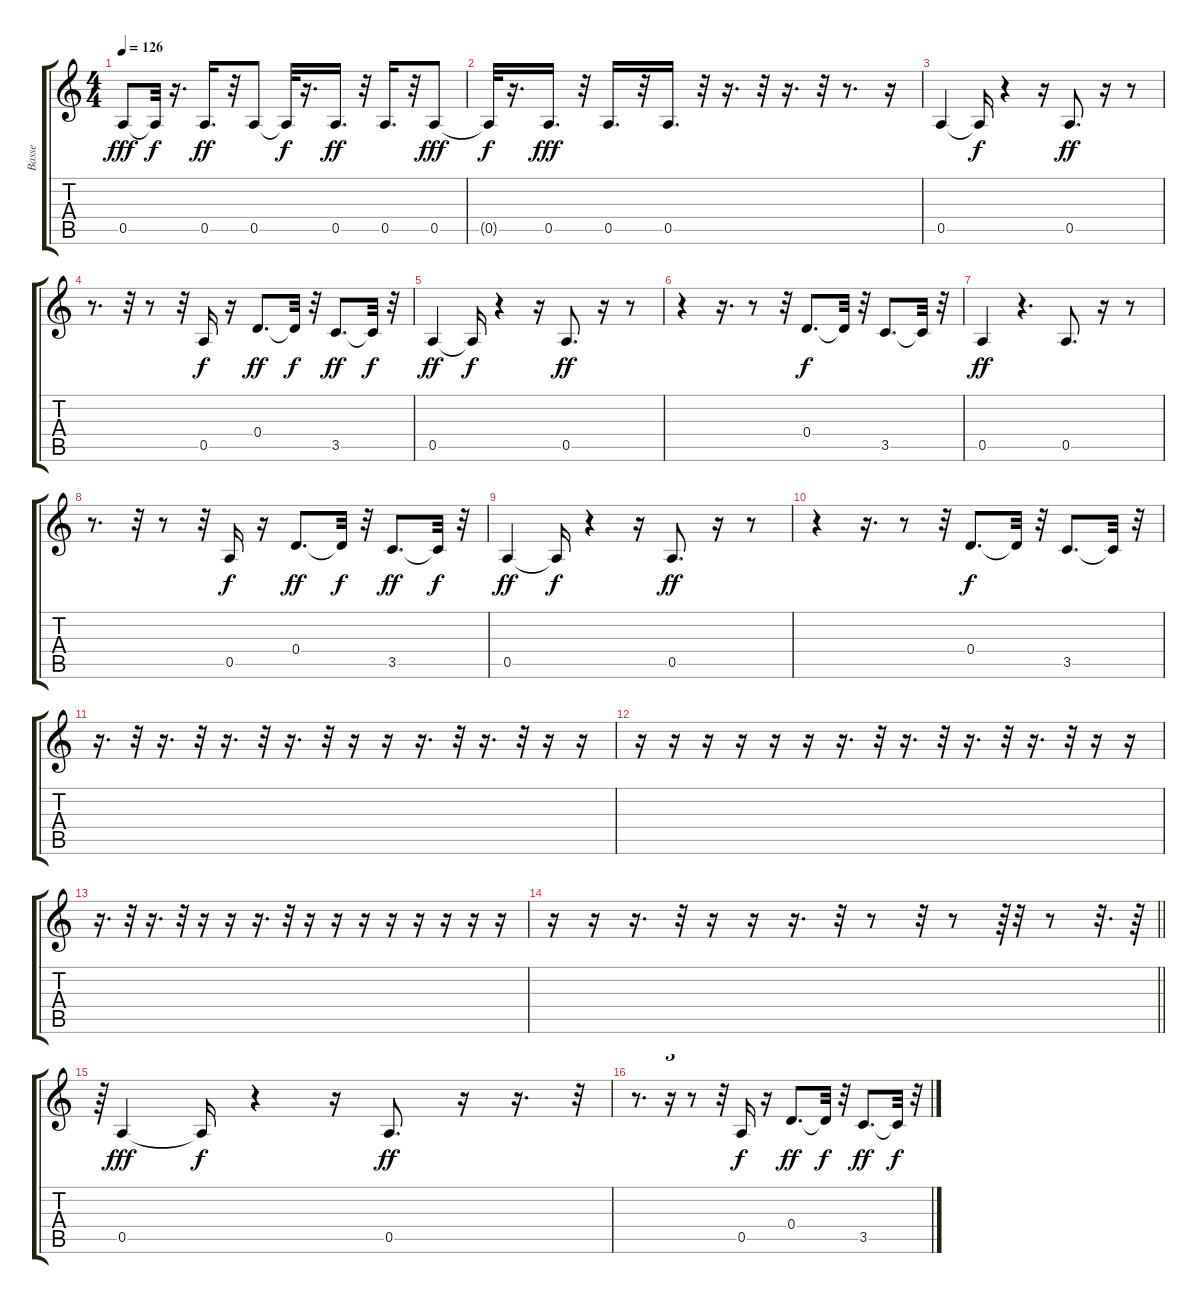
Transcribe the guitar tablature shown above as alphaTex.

\track ("Basse" "Basse") {instrument electricbasspick}
\staff {score tabs}
\tuning (E4 B3 G3 D3 A2 E2) {hide}
\ts (4 4)
\tempo 126
\clef g2
\ks c
0.5.8{dy fff} 0.5{t}.32{dy f} r.16{d} 0.5.16{d dy ff} r.32 0.5.8 0.5{t}.32{dy f} r.16{d} 0.5.16{d dy ff} r.32 0.5.16{d} r.32 0.5.8{dy fff} |
0.5{t}.32{dy f} r.16{d} 0.5.16{d dy fff} r.32 0.5.16{d} r.32 0.5.16{d} r.32 r.16{d} r.32 r.16{d} r.32 r.8{d} r.16 |
0.5.4 0.5{t}.16{dy f} r.4 r.16 0.5.8{d dy ff} r.16 r.8 |
r.8{d} r.32 r.8 r.32 0.5.16{dy f} r.16 0.4.8{d dy ff} 0.4{t}.32{dy f} r.32 3.5.8{d dy ff} 3.5{t}.32{dy f} r.32 |
0.5.4{dy ff} 0.5{t}.16{dy f} r.4 r.16 0.5.8{d dy ff} r.16 r.8 |
r.4 r.16{d} r.8 r.32 0.4.8{d dy f} 0.4{t}.32 r.32 3.5.8{d} 3.5{t}.32 r.32 |
0.5.4{dy ff} r.4{d} 0.5.8{d} r.16 r.8 |
r.8{d} r.32 r.8 r.32 0.5.16{dy f} r.16 0.4.8{d dy ff} 0.4{t}.32{dy f} r.32 3.5.8{d dy ff} 3.5{t}.32{dy f} r.32 |
0.5.4{dy ff} 0.5{t}.16{dy f} r.4 r.16 0.5.8{d dy ff} r.16 r.8 |
r.4 r.16{d} r.8 r.32 0.4.8{d dy f} 0.4{t}.32 r.32 3.5.8{d} 3.5{t}.32 r.32 |
r.16{d} r.32 r.16{d} r.32 r.16{d} r.32 r.16{d} r.32 r.16 r.16 r.16{d} r.32 r.16{d} r.32 r.16 r.16 |
r.16 r.16 r.16 r.16 r.16 r.16 r.16{d} r.32 r.16{d} r.32 r.16{d} r.32 r.16{d} r.32 r.16 r.16 |
r.16{d} r.32 r.16{d} r.32 r.16 r.16 r.16{d} r.32 r.16 r.16 r.16 r.16 r.16 r.16 r.16 r.16 |
\barLineRight lightlight
r.16 r.16 r.16{d} r.32 r.16 r.16 r.16{d} r.32 r.8 r.32 r.8 r.64{tu (3 2)} r.32 r.8 r.32{d} r.64 |
r.64{tu (3 2)} 0.5.4{dy fff} 0.5{t}.16{dy f} r.4 r.16 0.5.8{d dy ff} r.16 r.16{d} r.32{tu (3 2)} |
r.8{d} r.16{tu (3 2)} r.8 r.32 0.5.16{dy f} r.16 0.4.8{d dy ff} 0.4{t}.32{dy f} r.32 3.5.8{d dy ff} 3.5{t}.32{dy f} r.32{tu (3 2)}
